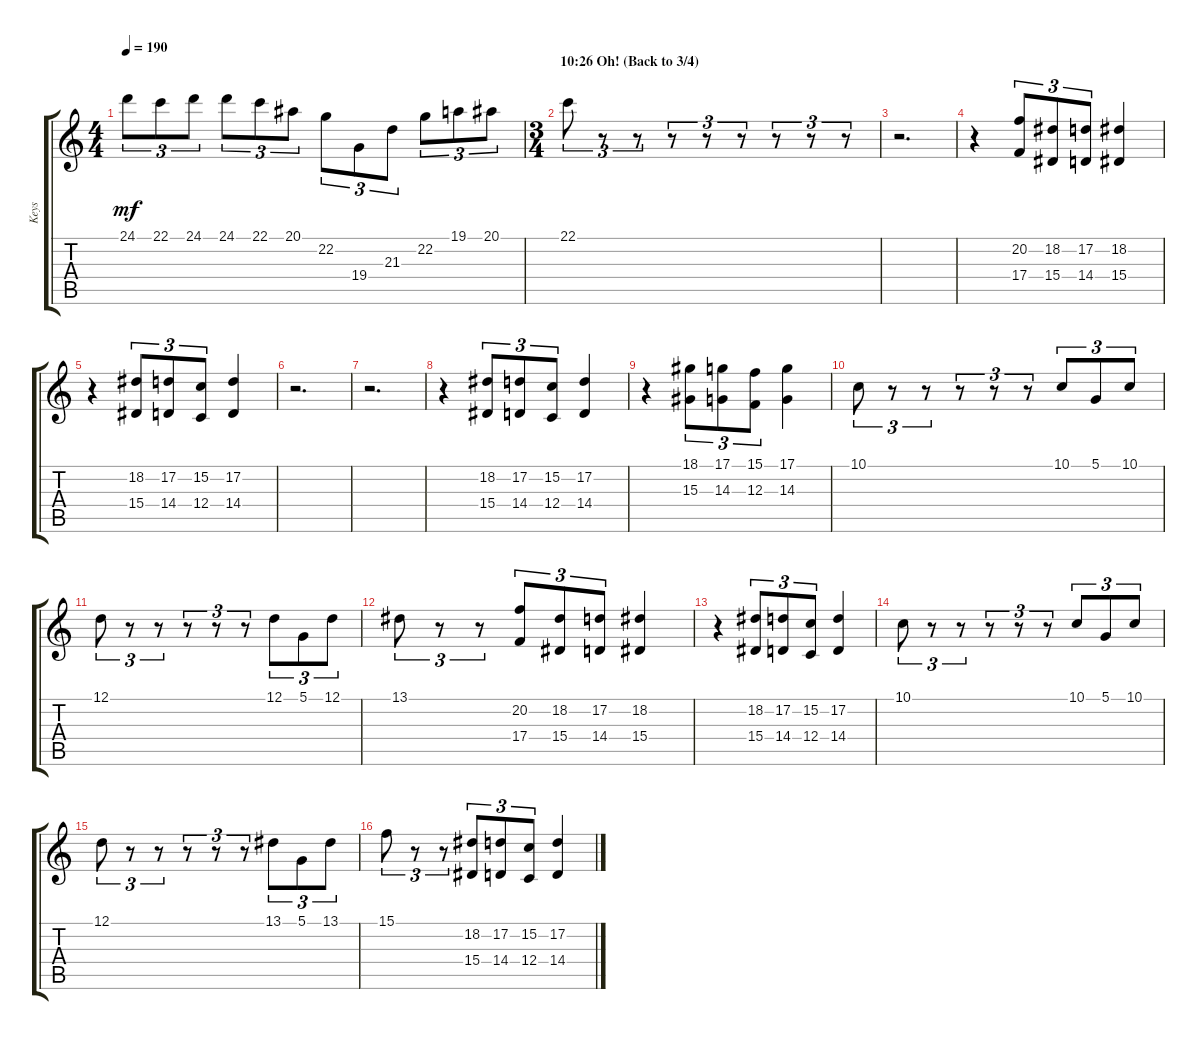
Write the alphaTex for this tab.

\track ("Keys" "Keys") {instrument pad3polysynth}
\staff {score tabs}
\tuning (D4 A3 F3 C3 G2 C2) {hide}
\ts (4 4)
\tempo 190
\clef g2
\ks c
24.1.8{tu (3 2) dy mf} 22.1.8{tu (3 2)} 24.1.8{tu (3 2)} 24.1.8{tu (3 2)} 22.1.8{tu (3 2)} 20.1.8{tu (3 2)} 22.2.8{tu (3 2)} 19.4.8{tu (3 2)} 21.3.8{tu (3 2)} 22.2.8{tu (3 2)} 19.1.8{tu (3 2)} 20.1.8{tu (3 2)} |
\ts (3 4)
\section ("" "10:26 Oh! (Back to 3/4)")
22.1.8{tu (3 2)} r.8{tu (3 2)} r.8{tu (3 2)} r.8{tu (3 2)} r.8{tu (3 2)} r.8{tu (3 2)} r.8{tu (3 2)} r.8{tu (3 2)} r.8{tu (3 2)} |
r.2{d} |
r.4 (20.2 17.4).8{tu (3 2)} (18.2 15.4).8{tu (3 2)} (17.2 14.4).8{tu (3 2)} (18.2 15.4).4 |
r.4 (18.2 15.4).8{tu (3 2)} (17.2 14.4).8{tu (3 2)} (15.2 12.4).8{tu (3 2)} (17.2 14.4).4 |
r.2{d} |
r.2{d} |
r.4 (18.2 15.4).8{tu (3 2)} (17.2 14.4).8{tu (3 2)} (15.2 12.4).8{tu (3 2)} (17.2 14.4).4 |
r.4 (18.1 15.3).8{tu (3 2)} (17.1 14.3).8{tu (3 2)} (15.1 12.3).8{tu (3 2)} (17.1 14.3).4 |
10.1.8{tu (3 2)} r.8{tu (3 2)} r.8{tu (3 2)} r.8{tu (3 2)} r.8{tu (3 2)} r.8{tu (3 2)} 10.1.8{tu (3 2)} 5.1.8{tu (3 2)} 10.1.8{tu (3 2)} |
12.1.8{tu (3 2)} r.8{tu (3 2)} r.8{tu (3 2)} r.8{tu (3 2)} r.8{tu (3 2)} r.8{tu (3 2)} 12.1.8{tu (3 2)} 5.1.8{tu (3 2)} 12.1.8{tu (3 2)} |
13.1.8{tu (3 2)} r.8{tu (3 2)} r.8{tu (3 2)} (20.2 17.4).8{tu (3 2)} (18.2 15.4).8{tu (3 2)} (17.2 14.4).8{tu (3 2)} (18.2 15.4).4 |
r.4 (18.2 15.4).8{tu (3 2)} (17.2 14.4).8{tu (3 2)} (15.2 12.4).8{tu (3 2)} (17.2 14.4).4 |
10.1.8{tu (3 2)} r.8{tu (3 2)} r.8{tu (3 2)} r.8{tu (3 2)} r.8{tu (3 2)} r.8{tu (3 2)} 10.1.8{tu (3 2)} 5.1.8{tu (3 2)} 10.1.8{tu (3 2)} |
12.1.8{tu (3 2)} r.8{tu (3 2)} r.8{tu (3 2)} r.8{tu (3 2)} r.8{tu (3 2)} r.8{tu (3 2)} 13.1.8{tu (3 2)} 5.1.8{tu (3 2)} 13.1.8{tu (3 2)} |
15.1.8{tu (3 2)} r.8{tu (3 2)} r.8{tu (3 2)} (18.2 15.4).8{tu (3 2)} (17.2 14.4).8{tu (3 2)} (15.2 12.4).8{tu (3 2)} (17.2 14.4).4
